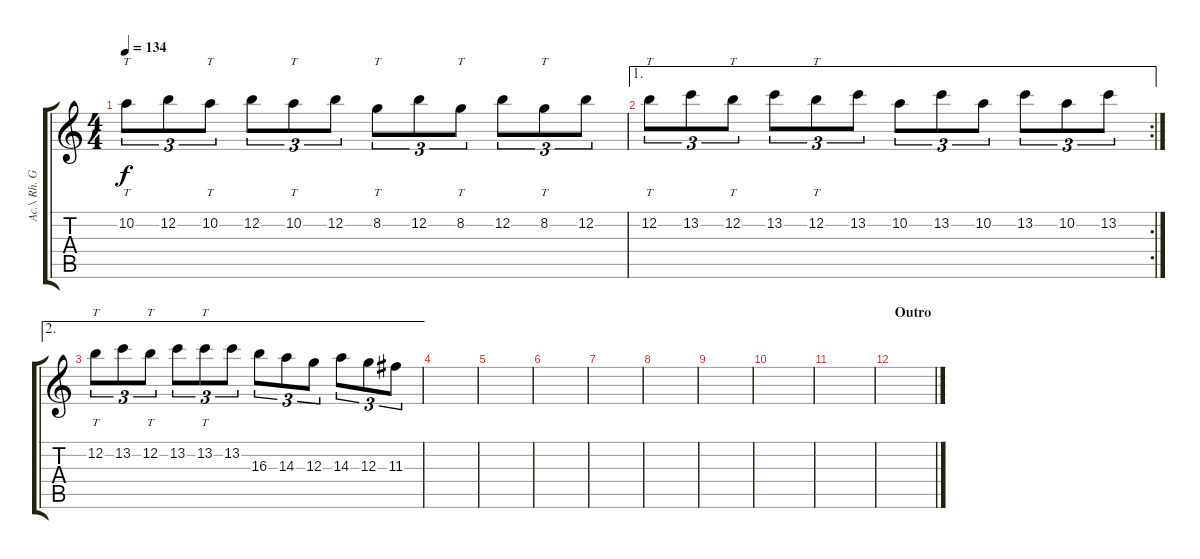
\track ("Ac.\\ Rh. Guit.1" "Ac.\\ Rh. G") {instrument acousticguitarsteel}
\staff {score tabs}
\tuning (E4 B3 G3 D3 A2 E2) {hide}
\ts (4 4)
\tempo 134
\clef g2
\ks c
10.2.8{tt tu (3 2) dy f} 12.2.8{tu (3 2)} 10.2.8{tt tu (3 2)} 12.2.8{tu (3 2)} 10.2.8{tt tu (3 2)} 12.2.8{tu (3 2)} 8.2.8{tt tu (3 2)} 12.2.8{tu (3 2)} 8.2.8{tt tu (3 2)} 12.2.8{tu (3 2)} 8.2.8{tt tu (3 2)} 12.2.8{tu (3 2)} |
\ae 1
\rc 2
12.2.8{tt tu (3 2)} 13.2.8{tu (3 2)} 12.2.8{tt tu (3 2)} 13.2.8{tu (3 2)} 12.2.8{tt tu (3 2)} 13.2.8{tu (3 2)} 10.2.8{tu (3 2)} 13.2.8{tu (3 2)} 10.2.8{tu (3 2)} 13.2.8{tu (3 2)} 10.2.8{tu (3 2)} 13.2.8{tu (3 2)} |
\ae 2
12.2.8{tt tu (3 2)} 13.2.8{tu (3 2)} 12.2.8{tt tu (3 2)} 13.2.8{tu (3 2)} 13.2.8{tt tu (3 2)} 13.2.8{tu (3 2)} 16.3.8{tu (3 2)} 14.3.8{tu (3 2)} 12.3.8{tu (3 2)} 14.3.8{tu (3 2)} 12.3.8{tu (3 2)} 11.3.8{tu (3 2)} |
|
|
|
|
|
|
|
|
\section ("" "Outro")
